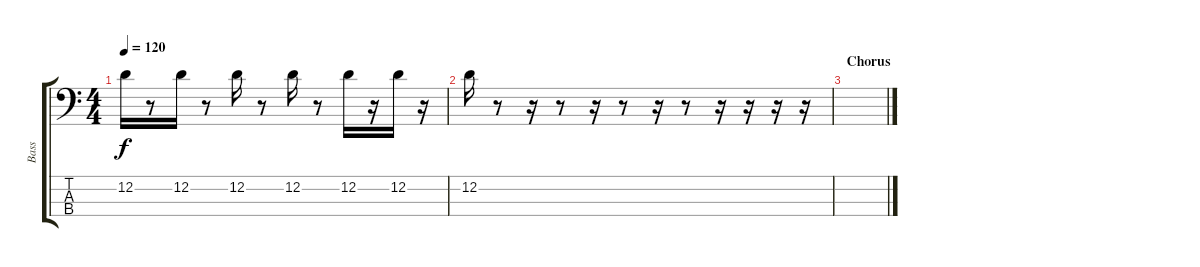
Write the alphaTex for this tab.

\track ("Bass" "Bass") {instrument electricbasspick}
\staff {score tabs}
\tuning (G2 D2 A1 E1) {hide}
\ts (4 4)
\tempo 120
\clef f4
\ks c
12.2.16{dy f} r.8 12.2.16 r.8 12.2.16 r.8 12.2.16 r.8 12.2.16 r.16 12.2.16 r.16 |
12.2.16 r.8 r.16 r.8 r.16 r.8 r.16 r.8 r.16 r.16 r.16 r.16 |
\section ("" "Chorus ")
